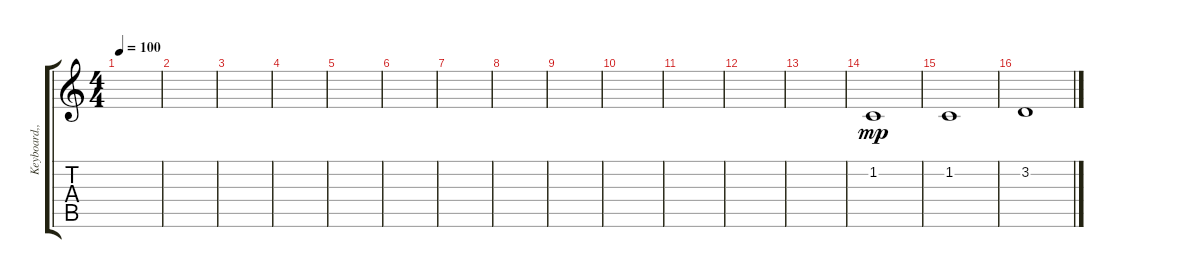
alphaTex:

\track ("Keyboard,,;" "Keyboard,,") {instrument stringensemble2}
\staff {score tabs}
\tuning (E4 B3 G3 D3 A2 E2) {hide}
\ts (4 4)
\tempo 100
\clef g2
\ks c
|
|
|
|
|
|
|
|
|
|
|
|
|
1.2.1{dy mp} |
1.2.1 |
3.2.1
